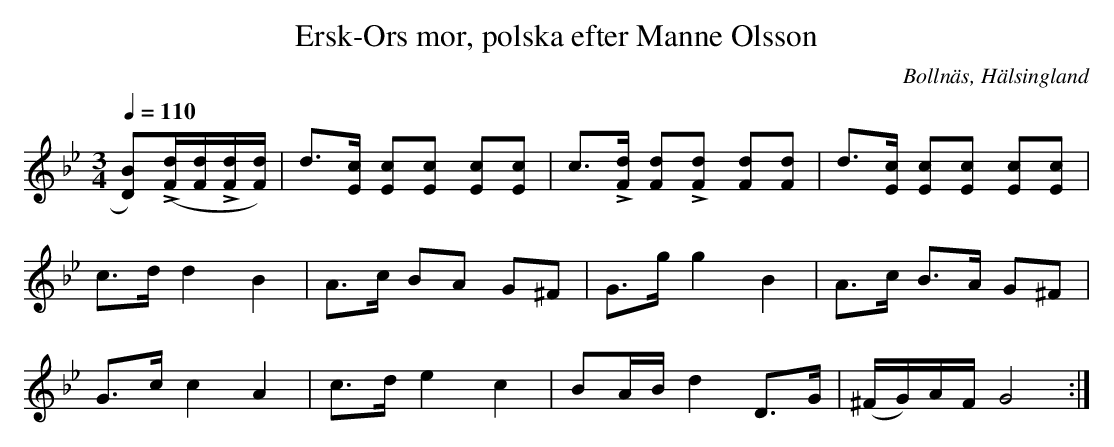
X:1
T: Ersk-Ors mor, polska efter Manne Olsson
O:Bollnäs, Hälsingland
M:3/4
L:1/8
Q:1/4=110
K:Gm
[D B])(L[F/d/][F/d/]L[F/d/][F/d/]) | d>[Ec] [Ec][Ec] [Ec][Ec] | \
c>L[Fd] [Fd]L[Fd] [Fd][Fd] | d>[Ec] [Ec][Ec] [Ec][Ec] |
c>d    d2       B2           | A>c    BA       G^F       | G>g    g2 B2     | A>c         B>A G^F  |
G>c    c2       A2           | c>d    e2       c2        | BA/B/  d2 D>G   | (^F/G/)A/F/ G4      :|
